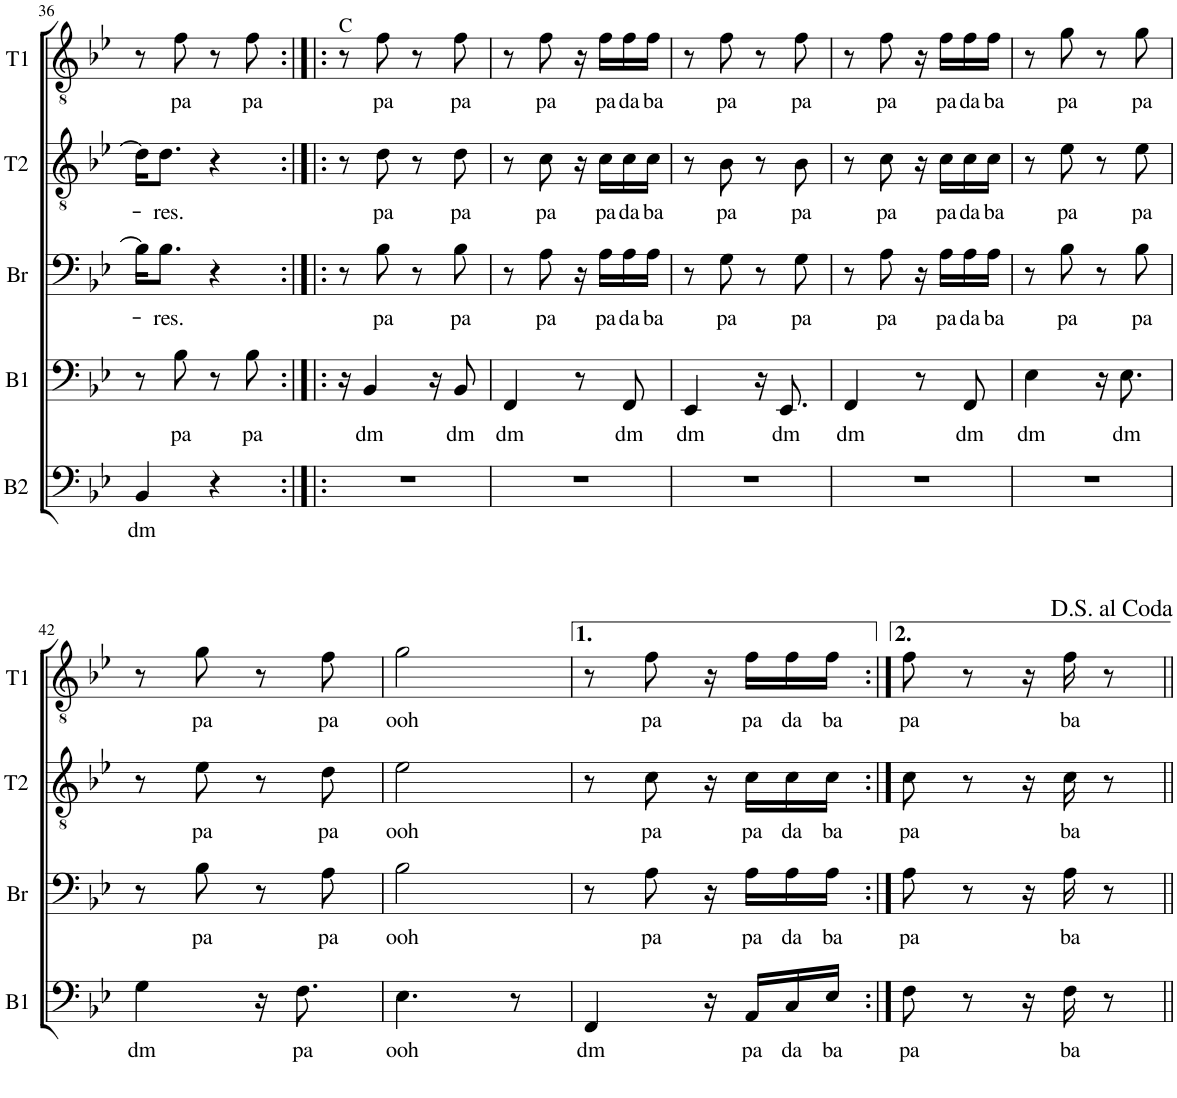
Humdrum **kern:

**kern	**text	**kern	**text	**kern	**text	**kern	**text	**kern	**text
*part5	*part5	*part4	*part4	*part3	*part3	*part2	*part2	*part1	*part1
*staff5	*staff5	*staff4	*staff4	*staff3	*staff3	*staff2	*staff2	*staff1	*staff1
*I"B2	*	*I"B1	*	*I"Br	*	*I"T2	*	*I"T1	*
*I'B2	*	*I'B1	*	*I'Br	*	*I'T2	*	*I'T1	*
!!LO:PB:g=z
*clefF4	*	*clefF4	*	*clefF4	*	*clefGv2	*	*clefGv2	*
*k[b-e-]	*	*k[b-e-]	*	*k[b-e-]	*	*k[b-e-]	*	*k[b-e-]	*
*M2/4	*	*M2/4	*	*M2/4	*	*M2/4	*	*M2/4	*
=36	=36	=36	=36	=36	=36	=36	=36	=36	=36
!	!LO:LY:b	!	!	!	!	!	!	!	!
4BB-/	dm	8r	.	16B-\KL]	.	16d\KL]	.	8r	.
!	!	!	!	!	!LO:LY:b	!	!LO:LY:b	!	!
.	.	.	.	8.B-\J	-res.	8.d\J	-res.	.	.
!	!	!	!LO:LY:b	!	!	!	!	!	!LO:LY:b
.	.	8B-\	pa	.	.	.	.	8f\	pa
4r	.	8r	.	4r	.	4r	.	8r	.
!	!	!	!LO:LY:b	!	!	!	!	!	!LO:LY:b
.	.	8B-\	pa	.	.	.	.	8f\	pa
=37:|!|:	=37:|!|:	=37:|!|:	=37:|!|:	=37:|!|:	=37:|!|:	=37:|!|:	=37:|!|:	=37:|!|:	=37:|!|:
!	!	!	!	!	!	!	!	!LO:TX:a:t=C	!
2r	.	16r	.	8r	.	8r	.	8r	.
!	!	!	!LO:LY:b	!	!	!	!	!	!
.	.	4BB-/	dm	.	.	.	.	.	.
!	!	!	!	!	!LO:LY:b	!	!LO:LY:b	!	!LO:LY:b
.	.	.	.	8B-\	pa	8d\	pa	8f\	pa
.	.	.	.	8r	.	8r	.	8r	.
.	.	16r	.	.	.	.	.	.	.
!	!	!	!LO:LY:b	!	!LO:LY:b	!	!LO:LY:b	!	!LO:LY:b
.	.	8BB-/	dm	8B-\	pa	8d\	pa	8f\	pa
=38	=38	=38	=38	=38	=38	=38	=38	=38	=38
!	!	!	!LO:LY:b	!	!	!	!	!	!
2r	.	4FF/	dm	8r	.	8r	.	8r	.
!	!	!	!	!	!LO:LY:b	!	!LO:LY:b	!	!LO:LY:b
.	.	.	.	8A\	pa	8c\	pa	8f\	pa
.	.	8r	.	16r	.	16r	.	16r	.
!	!	!	!	!	!LO:LY:b	!	!LO:LY:b	!	!LO:LY:b
.	.	.	.	16A\LL	pa	16c\LL	pa	16f\LL	pa
!	!	!	!LO:LY:b	!	!LO:LY:b	!	!LO:LY:b	!	!LO:LY:b
.	.	8FF/	dm	16A\	da	16c\	da	16f\	da
!	!	!	!	!	!LO:LY:b	!	!LO:LY:b	!	!LO:LY:b
.	.	.	.	16A\JJ	ba	16c\JJ	ba	16f\JJ	ba
=39	=39	=39	=39	=39	=39	=39	=39	=39	=39
!	!	!	!LO:LY:b	!	!	!	!	!	!
2r	.	4EE-/	dm	8r	.	8r	.	8r	.
!	!	!	!	!	!LO:LY:b	!	!LO:LY:b	!	!LO:LY:b
.	.	.	.	8G\	pa	8B-\	pa	8f\	pa
.	.	16r	.	8r	.	8r	.	8r	.
!	!	!	!LO:LY:b	!	!	!	!	!	!
.	.	8.EE-/	dm	.	.	.	.	.	.
!	!	!	!	!	!LO:LY:b	!	!LO:LY:b	!	!LO:LY:b
.	.	.	.	8G\	pa	8B-\	pa	8f\	pa
=40	=40	=40	=40	=40	=40	=40	=40	=40	=40
!	!	!	!LO:LY:b	!	!	!	!	!	!
2r	.	4FF/	dm	8r	.	8r	.	8r	.
!	!	!	!	!	!LO:LY:b	!	!LO:LY:b	!	!LO:LY:b
.	.	.	.	8A\	pa	8c\	pa	8f\	pa
.	.	8r	.	16r	.	16r	.	16r	.
!	!	!	!	!	!LO:LY:b	!	!LO:LY:b	!	!LO:LY:b
.	.	.	.	16A\LL	pa	16c\LL	pa	16f\LL	pa
!	!	!	!LO:LY:b	!	!LO:LY:b	!	!LO:LY:b	!	!LO:LY:b
.	.	8FF/	dm	16A\	da	16c\	da	16f\	da
!	!	!	!	!	!LO:LY:b	!	!LO:LY:b	!	!LO:LY:b
.	.	.	.	16A\JJ	ba	16c\JJ	ba	16f\JJ	ba
=41	=41	=41	=41	=41	=41	=41	=41	=41	=41
!	!	!	!LO:LY:b	!	!	!	!	!	!
2r	.	4E-\	dm	8r	.	8r	.	8r	.
!	!	!	!	!	!LO:LY:b	!	!LO:LY:b	!	!LO:LY:b
.	.	.	.	8B-\	pa	8e-\	pa	8g\	pa
.	.	16r	.	8r	.	8r	.	8r	.
!	!	!	!LO:LY:b	!	!	!	!	!	!
.	.	8.E-\	dm	.	.	.	.	.	.
!	!	!	!	!	!LO:LY:b	!	!LO:LY:b	!	!LO:LY:b
.	.	.	.	8B-\	pa	8e-\	pa	8g\	pa
!!LO:LB:g=z
=42	=42	=42	=42	=42	=42	=42	=42	=42	=42
!	!	!	!LO:LY:b	!	!	!	!	!	!
2r	.	4G\	dm	8r	.	8r	.	8r	.
!	!	!	!	!	!LO:LY:b	!	!LO:LY:b	!	!LO:LY:b
.	.	.	.	8B-\	pa	8e-\	pa	8g\	pa
.	.	16r	.	8r	.	8r	.	8r	.
!	!	!	!LO:LY:b	!	!	!	!	!	!
.	.	8.F\	pa	.	.	.	.	.	.
!	!	!	!	!	!LO:LY:b	!	!LO:LY:b	!	!LO:LY:b
.	.	.	.	8A\	pa	8d\	pa	8f\	pa
=43	=43	=43	=43	=43	=43	=43	=43	=43	=43
!	!	!	!LO:LY:b	!	!LO:LY:b	!	!LO:LY:b	!	!LO:LY:b
2r	.	4.E-\	ooh	2B-\	ooh	2e-\	ooh	2g\	ooh
.	.	8r	.	.	.	.	.	.	.
=44	=44	=44	=44	=44	=44	=44	=44	=44	=44
!	!	!	!LO:LY:b	!	!	!	!	!	!
2r	.	4FF/	dm	8r	.	8r	.	8r	.
!	!	!	!	!	!LO:LY:b	!	!LO:LY:b	!	!LO:LY:b
.	.	.	.	8A\	pa	8c\	pa	8f\	pa
.	.	16r	.	16r	.	16r	.	16r	.
!	!	!	!LO:LY:b	!	!LO:LY:b	!	!LO:LY:b	!	!LO:LY:b
.	.	16AA/LL	pa	16A\LL	pa	16c\LL	pa	16f\LL	pa
!	!	!	!LO:LY:b	!	!LO:LY:b	!	!LO:LY:b	!	!LO:LY:b
.	.	16C/	da	16A\	da	16c\	da	16f\	da
!	!	!	!LO:LY:b	!	!LO:LY:b	!	!LO:LY:b	!	!LO:LY:b
.	.	16E-/JJ	ba	16A\JJ	ba	16c\JJ	ba	16f\JJ	ba
=45:|!	=45:|!	=45:|!	=45:|!	=45:|!	=45:|!	=45:|!	=45:|!	=45:|!	=45:|!
!	!	!	!LO:LY:b	!	!LO:LY:b	!	!LO:LY:b	!	!LO:LY:b
2r	.	8F\	pa	8A\	pa	8c\	pa	8f\	pa
.	.	8r	.	8r	.	8r	.	8r	.
.	.	16r	.	16r	.	16r	.	16r	.
!	!	!	!LO:LY:b	!	!LO:LY:b	!	!LO:LY:b	!	!LO:LY:b
.	.	16F\	ba	16A\	ba	16c\	ba	16f\	ba
.	.	8r	.	8r	.	8r	.	8r	.
=||	=||	=||	=||	=||	=||	=||	=||	=||	=||
*-	*-	*-	*-	*-	*-	*-	*-	*-	*-
